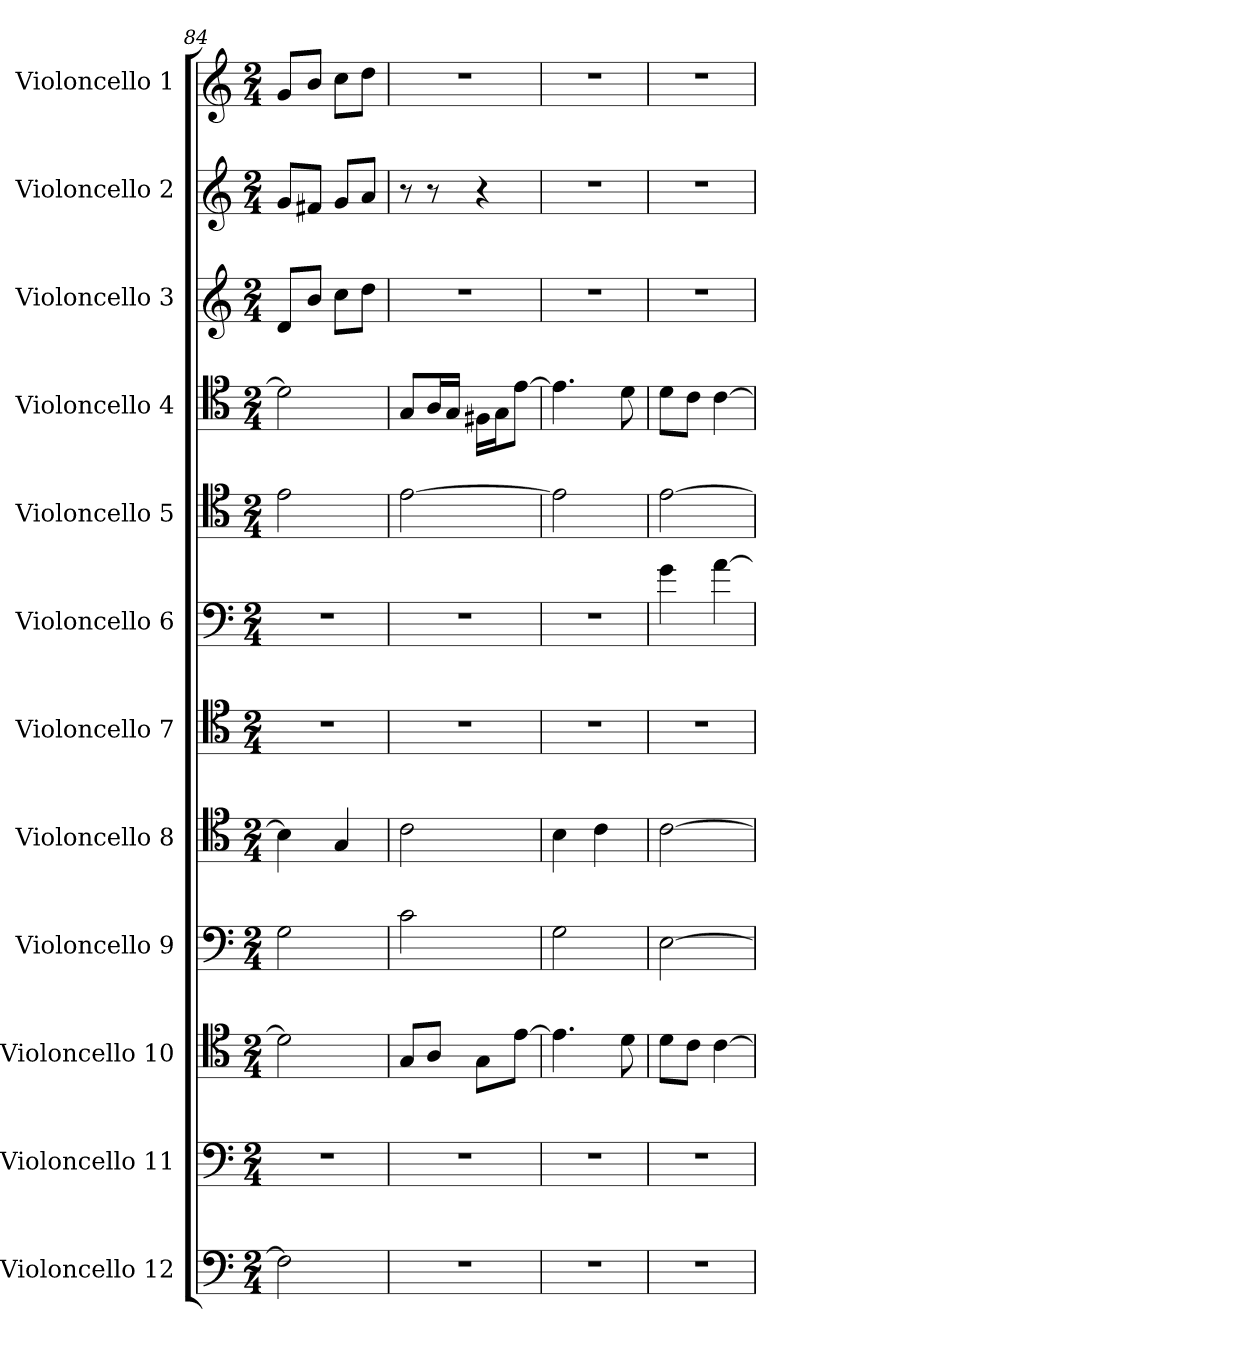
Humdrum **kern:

**kern	**kern	**kern	**kern	**kern	**kern	**kern	**kern	**kern	**kern	**kern	**kern
*part12	*part11	*part10	*part9	*part8	*part7	*part6	*part5	*part4	*part3	*part2	*part1
*staff12	*staff11	*staff10	*staff9	*staff8	*staff7	*staff6	*staff5	*staff4	*staff3	*staff2	*staff1
*I"Violoncello 12	*I"Violoncello 11	*I"Violoncello 10	*I"Violoncello 9	*I"Violoncello 8	*I"Violoncello 7	*I"Violoncello 6	*I"Violoncello 5	*I"Violoncello 4	*I"Violoncello 3	*I"Violoncello 2	*I"Violoncello 1
*I'Vc. 12	*I'Vc. 11	*I'Vc. 10	*I'Vc. 9	*I'Vc. 8	*I'Vc. 7	*I'Vc. 6	*I'Vc. 5	*I'Vc. 4	*I'Vc.3	*I'Vc. 2	*I'Vc. 1
*clefF4	*clefF4	*clefC4	*clefF4	*clefC4	*clefC4	*clefF4	*clefC4	*clefC4	*clefG2	*clefG2	*clefG2
*k[]	*k[]	*k[]	*k[]	*k[]	*k[]	*k[]	*k[]	*k[]	*k[]	*k[]	*k[]
*M2/4	*M2/4	*M2/4	*M2/4	*M2/4	*M2/4	*M2/4	*M2/4	*M2/4	*M2/4	*M2/4	*M2/4
=84	=84	=84	=84	=84	=84	=84	=84	=84	=84	=84	=84
2F\]	2r	2d\]	2G\	4B\]	2r	2r	2e\	2d\]	8d/L	8g/L	8g/L
.	.	.	.	.	.	.	.	.	8b/J	8f#X/J	8b/J
.	.	.	.	4G/	.	.	.	.	8cc\L	8g/L	8cc\L
.	.	.	.	.	.	.	.	.	8dd\J	8a/J	8dd\J
=85	=85	=85	=85	=85	=85	=85	=85	=85	=85	=85	=85
2r	2r	8G/L	2c\	2c\	2r	2r	[2e\	8G/L	2r	8r	2r
.	.	8A/J	.	.	.	.	.	16A/L	.	8r	.
.	.	.	.	.	.	.	.	16G/JJ	.	.	.
.	.	8G\L	.	.	.	.	.	16F#X\LL	.	4r	.
.	.	.	.	.	.	.	.	16G\J	.	.	.
.	.	[8e\J	.	.	.	.	.	[8e\J	.	.	.
=86	=86	=86	=86	=86	=86	=86	=86	=86	=86	=86	=86
2r	2r	4.e\]	2G\	4B\	2r	2r	2e\]	4.e\]	2r	2r	2r
.	.	.	.	4c\	.	.	.	.	.	.	.
.	.	8d\	.	.	.	.	.	8d\	.	.	.
=87	=87	=87	=87	=87	=87	=87	=87	=87	=87	=87	=87
2r	2r	8d\L	[2E\	[2c\	2r	4g\	[2e\	8d\L	2r	2r	2r
.	.	8c\J	.	.	.	.	.	8c\J	.	.	.
.	.	[4c\	.	.	.	[4a\	.	[4c\	.	.	.
=	=	=	=	=	=	=	=	=	=	=	=
*-	*-	*-	*-	*-	*-	*-	*-	*-	*-	*-	*-
